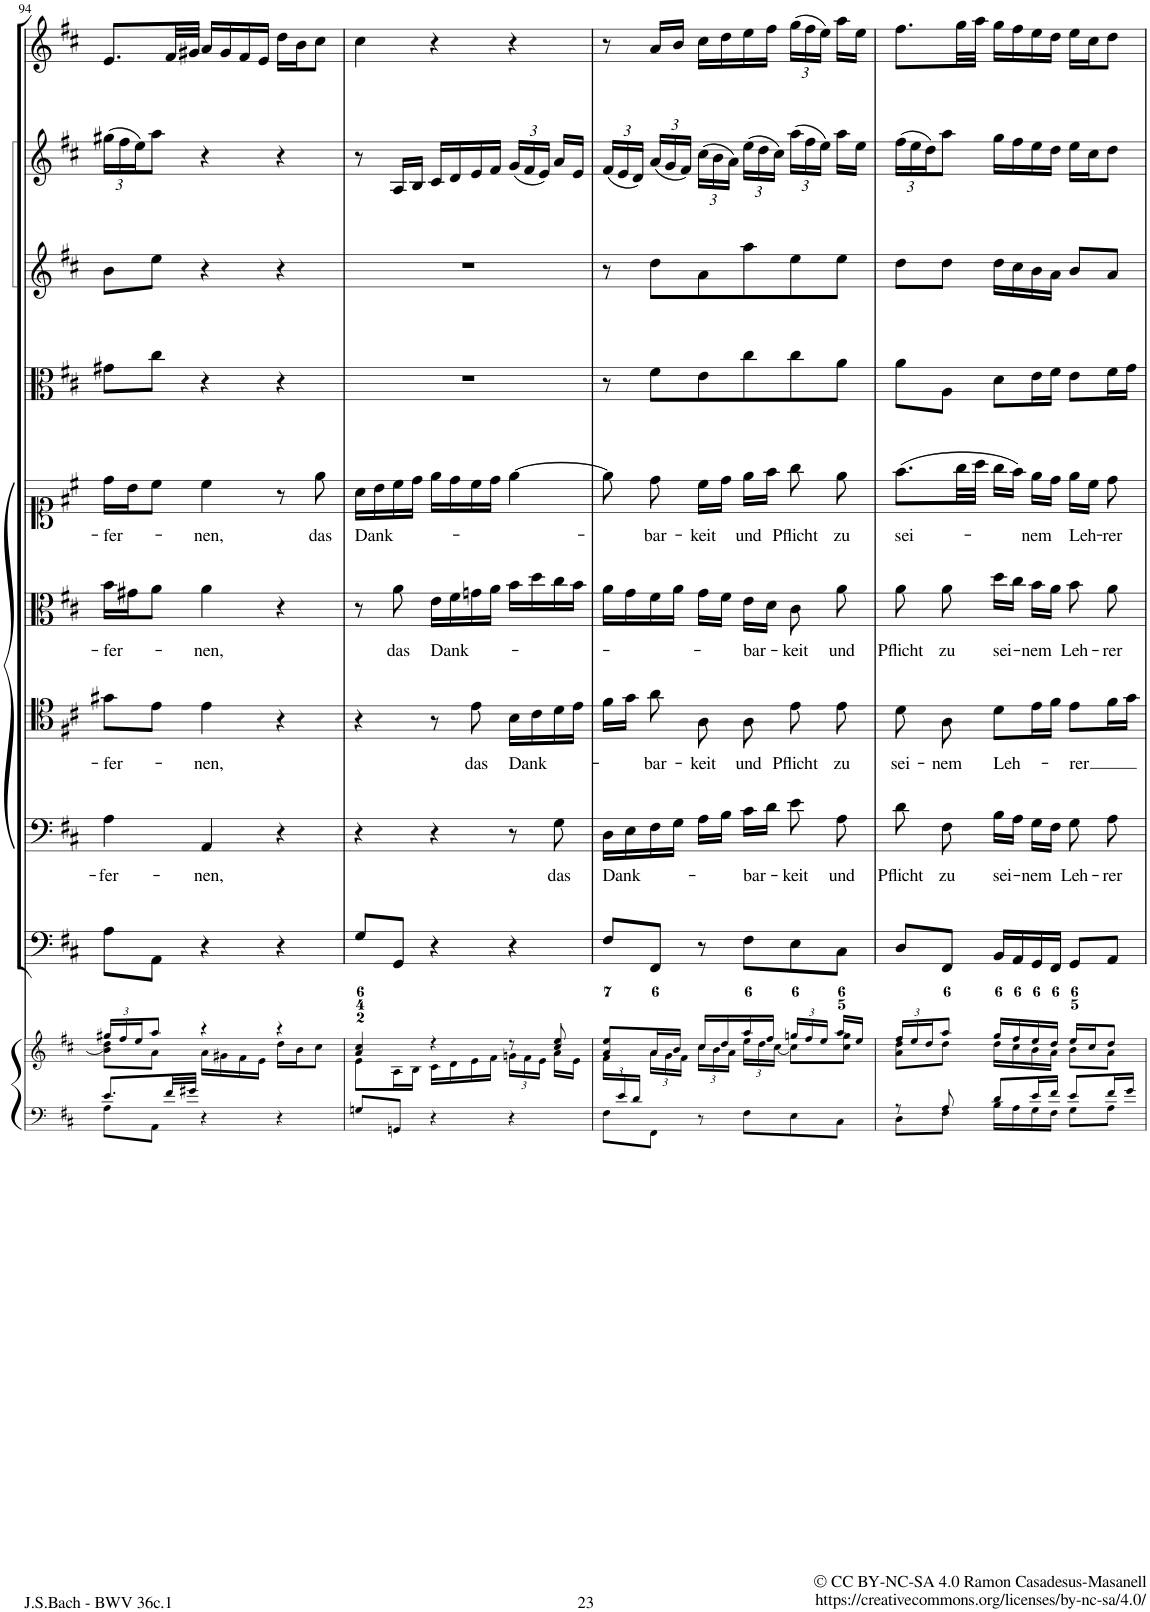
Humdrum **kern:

**kern	**kern	**kern	**kern	**text	**kern	**text	**kern	**text	**kern	**text	**kern	**kern	**kern	**kern
*part10	*part10	*part9	*part8	*part8	*part7	*part7	*part6	*part6	*part5	*part5	*part4	*part3	*part2	*part1
*staff11	*staff10	*staff9	*staff8	*staff8	*staff7	*staff7	*staff6	*staff6	*staff5	*staff5	*staff4	*staff3	*staff2	*staff1
*I"Piano reduction	*	*I"Continuo.	*I"Basso	*	*I"Tenore	*	*I"Alto	*	*I"Soprano	*	*I"Viola.	*I"Violino II	*I"Violino I	*I"Oboe d'amore I. II.
*I'Pno	*	*	*	*	*	*	*	*	*	*	*I'Vla	*	*I'Vln	*I'Ob
!!LO:PB:g=z
*clefF4	*clefG2	*clefF4	*clefF4	*	*clefC4	*	*clefC3	*	*clefC1	*	*clefC3	*clefG2	*clefG2	*clefG2
*k[f#c#]	*k[f#c#]	*k[f#c#]	*k[f#c#]	*	*k[f#c#]	*	*k[f#c#]	*	*k[f#c#]	*	*k[f#c#]	*k[f#c#]	*k[f#c#]	*k[f#c#]
*M3/4	*M3/4	*M3/4	*M3/4	*	*M3/4	*	*M3/4	*	*M3/4	*	*M3/4	*M3/4	*M3/4	*M3/4
=94	=94	=94	=94	=94	=94	=94	=94	=94	=94	=94	=94	=94	=94	=94
*^	*	*	*	*	*	*	*	*	*	*	*	*	*	*
*	*	*Xbrackettup	*	*	*	*	*	*	*	*	*	*	*	*	*
*	*	*^	*	*	*	*	*	*	*	*	*	*	*	*	*
!	!	!	!	!	!	!LO:LY:b	!	!LO:LY:b	!	!LO:LY:b	!	!LO:LY:b	!	!	!	!
*	*	*	*	*	*	*	*	*	*	*	*	*	*	*	*Xbrackettup	*
8.e/L	8A\L	24gg#X/LL	8b\] 8dd\L	8A\L	4A\	fer-	8g#X\L	fer-	16b\LL	fer-	16dd\LL	-fer-	8g#X\L	8b\L	(24gg#X\LL	8.e/L
.	.	24ff#/	.	.	.	.	.	.	.	.	.	.	.	.	24ff#\	.
.	.	.	.	.	.	.	.	.	16g#X\J	.	16b\J	.	.	.	.	.
.	.	24ee/J	.	.	.	.	.	.	.	.	.	.	.	.	24ee\J)	.
.	8AA\J	8aa/J	8a\J	8AA\J	.	.	8e\J	.	8a\J	.	8cc#\J	.	8cc#\J	8ee\J	8aa\J	.
32f#/LL	.	.	.	.	.	.	.	.	.	.	.	.	.	.	.	32f#/LL
32g#X/JJJ	.	.	.	.	.	.	.	.	.	.	.	.	.	.	.	32g#X/JJJ
!	!	!	!	!	!	!LO:LY:b	!	!LO:LY:b	!	!LO:LY:b	!	!LO:LY:b	!	!	!	!
4r	4ryy	4r	16a\LL	4r	4AA/	-nen,	4e\	-nen,	4a\	-nen,	4cc#\	nen,	4r	4r	4r	16a/LL
.	.	.	16g#X\	.	.	.	.	.	.	.	.	.	.	.	.	16g#/
.	.	.	16f#\	.	.	.	.	.	.	.	.	.	.	.	.	16f#/
.	.	.	16e\JJ	.	.	.	.	.	.	.	.	.	.	.	.	16e/JJ
4r	4ryy	4r	16dd\LL	4r	4r	.	4r	.	4r	.	8r	.	4r	4r	4r	16dd\LL
.	.	.	16b\J	.	.	.	.	.	.	.	.	.	.	.	.	16b\J
!	!	!	!	!	!	!	!	!	!	!	!	!LO:LY:b	!	!	!	!
.	.	.	8cc#\J	.	.	.	.	.	.	.	8ee\	das	.	.	.	8cc#\J
*v	*v	*	*	*	*	*	*	*	*	*	*	*	*	*	*	*
=95	=95	=95	=95	=95	=95	=95	=95	=95	=95	=95	=95	=95	=95	=95	=95
!	!	!	!	!	!	!	!	!	!	!	!LO:LY:b	!	!	!	!
8Gn/L	4a/ 4cc#/	8e\L	8G/L	4r	.	4r	.	8r	.	16a\LL	Dank-	2.r	2.r	8r	4cc#\
.	.	.	.	.	.	.	.	.	.	16b\	.	.	.	.	.
!	!	!	!	!	!	!	!	!	!LO:LY:b	!	!	!	!	!	!
8GGn/J	.	16A\L	8GG/J	.	.	.	.	8a\	das	16cc#\	.	.	.	16A/LL	.
.	.	16B\JJ	.	.	.	.	.	.	.	16dd\JJ	.	.	.	16B/JJ	.
!	!	!	!	!	!	!	!	!	!LO:LY:b	!	!	!	!	!	!
4r	4r	16c#\LL	4r	4r	.	8r	.	16e\LL	Dank-	16ee\LL	.	.	.	16c#/LL	4r
.	.	16d\	.	.	.	.	.	16f#\	.	16dd\	.	.	.	16d/	.
!	!	!	!	!	!	!	!LO:LY:b	!	!	!	!	!	!	!	!
.	.	16e\	.	.	.	8e\	das	16gn\	.	16cc#\	.	.	.	16e/	.
.	.	16f#\JJ	.	.	.	.	.	16a\JJ	.	16dd\JJ	.	.	.	16f#/JJ	.
!	!	!	!	!	!	!	!LO:LY:b	!	!	!	!	!	!	!	!
4r	8r	24gn\LL	4r	8r	.	16B\LL	Dank-	16b\LL	.	[4ee\	.	.	.	(24g/LL	4r
.	.	24f#\	.	.	.	.	.	.	.	.	.	.	.	24f#/	.
.	.	.	.	.	.	16c#\	.	16dd\	.	.	.	.	.	.	.
.	.	24e\JJ	.	.	.	.	.	.	.	.	.	.	.	24e/JJ)	.
!	!	!	!	!	!LO:LY:b	!	!	!	!	!	!	!	!	!	!
.	8cc#/ 8ee/	16a\LL	.	8G\	das	16d\	.	16cc#\	.	.	.	.	.	16a/LL	.
.	.	16e\JJ	.	.	.	16e\JJ	.	16b\JJ	.	.	.	.	.	16e/JJ	.
=96	=96	=96	=96	=96	=96	=96	=96	=96	=96	=96	=96	=96	=96	=96	=96
*^	*	*	*	*	*	*	*	*	*	*	*	*	*	*	*
!	!	!	!	!	!	!LO:LY:b	!	!	!	!	!	!	!	!	!	!
24ryy	8F#\L	8a/ 8ee/L	24f#\LL	8F#/L	16D\LL	Dank-	16f#\LL	.	16a\LL	.	8ee\]	.	8r	8r	(24f#/LL	8r
24e/	.	.	12ryy	.	.	.	.	.	.	.	.	.	.	.	24e/	.
.	.	.	.	.	16E\	.	16g\JJ	.	16g\	.	.	.	.	.	.	.
24d/JJ	.	.	.	.	.	.	.	.	.	.	.	.	.	.	24d/JJ)	.
!	!	!	!	!	!	!	!	!LO:LY:b	!	!	!	!LO:LY:b	!	!	!	!
2ryy	8FF#\J	16a/L	24a\LL	8FF#/J	16F#\	.	8a\	-bar-	16f#\	.	8dd\	-bar-	8f#\L	8dd\L	(24a/LL	16a/LL
.	.	.	24g\	.	.	.	.	.	.	.	.	.	.	.	24g/	.
.	.	16b/JJ	.	.	16G\JJ	.	.	.	16a\JJ	.	.	.	.	.	.	16b/JJ
.	.	.	24f#\JJ	.	.	.	.	.	.	.	.	.	.	.	24f#/JJ)	.
!	!	!	!	!	!	!	!	!LO:LY:b	!	!	!	!LO:LY:b	!	!	!	!
.	8r	16cc#/LL	24cc#\LL	8r	16A\LL	.	8A\	-keit	16g\LL	.	16cc#\LL	-keit	8e\	8a\	(24cc#\LL	16cc#\LL
.	.	.	24b\	.	.	.	.	.	.	.	.	.	.	.	24b\	.
.	.	16dd/	.	.	16B\JJ	.	.	.	16f#\JJ	.	16dd\JJ	.	.	.	.	16dd\
.	.	.	24a\JJ	.	.	.	.	.	.	.	.	.	.	.	24a\JJ)	.
!	!	!	!	!	!	!LO:LY:b	!	!LO:LY:b	!	!LO:LY:b	!	!LO:LY:b	!	!	!	!
.	8F#\L	16aa/	24ee\LL	8F#\L	16c#\LL	-bar-	8A\	und	16e\LL	-bar-	16ee\LL	und	8cc#\	8aa\	(24ee\LL	16ee\
.	.	.	24dd\	.	.	.	.	.	.	.	.	.	.	.	24dd\	.
.	.	16ff#/JJ	.	.	16d\JJ	.	.	.	16d\JJ	.	16ff#\JJ	.	.	.	.	16ff#\JJ
.	.	.	[24cc#\JJ	.	.	.	.	.	.	.	.	.	.	.	24cc#\JJ)	.
!	!	!	!	!	!	!LO:LY:b	!	!LO:LY:b	!	!LO:LY:b	!	!LO:LY:b	!	!	!	!
*	*	*	*	*	*	*	*	*	*	*	*	*	*	*	*	*Xbrackettup
.	8E\	24ggn/LL	8cc#\L]	8E\	8e\	-keit	8e\	Pflicht	8c#\	-keit	8gg\	Pflicht	8cc#\	8ee\	(24aa\LL	(24gg\LL
.	.	24ff#/	.	.	.	.	.	.	.	.	.	.	.	.	24ff#\	24ff#\
.	.	24ee/JJ	.	.	.	.	.	.	.	.	.	.	.	.	24ee\JJ)	24ee\JJ)
!	!	!	!	!	!	!LO:LY:b	!	!LO:LY:b	!	!LO:LY:b	!	!LO:LY:b	!	!	!	!
8ryy	8C#\J	16aa/LL	8cc#\ 8gg\J	8C#\J	8A\	und	8e\	zu	8a\	und	8ee\	zu	8a\J	8ee\J	16aa\LL	16aa\LL
.	.	16ee/JJ	.	.	.	.	.	.	.	.	.	.	.	.	16ee\JJ	16ee\JJ
=97	=97	=97	=97	=97	=97	=97	=97	=97	=97	=97	=97	=97	=97	=97	=97	=97
!	!	!	!	!	!	!LO:LY:b	!	!LO:LY:b	!	!LO:LY:b	!	!LO:LY:b	!	!	!	!
8r	8D\L	24ff#/LL	8a\ 8dd\L	8D/L	8d\	Pflicht	8d\	sei-	8a\	Pflicht	(8.ff#\L	sei-	8a\L	8dd\L	(24ff#\LL	8.ff#\L
.	.	24ee/	.	.	.	.	.	.	.	.	.	.	.	.	24ee\	.
.	.	24dd/J	.	.	.	.	.	.	.	.	.	.	.	.	24dd\J)	.
!	!	!	!	!	!	!LO:LY:b	!	!LO:LY:b	!	!LO:LY:b	!	!	!	!	!	!
8A/	8F#\J	8aa/J	8dd\J	8FF#/J	8F#\	zu	8A\	-nem	8a\	zu	.	.	8A\J	8dd\J	8aa\J	.
.	.	.	.	.	.	.	.	.	.	.	32gg\LL	.	.	.	.	32gg\LL
.	.	.	.	.	.	.	.	.	.	.	32aa\JJJ	.	.	.	.	32aa\JJJ
!	!	!	!	!	!	!LO:LY:b	!	!LO:LY:b	!	!LO:LY:b	!	!	!	!	!	!
8d/L	16B\LL	16gg/LL	16dd\LL	16BB/LL	16B\LL	sei-	8d\L	Leh-	16dd\LL	sei-	16gg\LL	.	8d\L	16dd\LL	16gg\LL	16gg\LL
.	16A\	16ff#/	16cc#\	16AA/	16A\JJ	.	.	.	16cc#\JJ	.	16ff#\JJ)	.	.	16cc#\	16ff#\	16ff#\
!	!	!	!	!	!	!LO:LY:b	!	!	!	!LO:LY:b	!	!LO:LY:b	!	!	!	!
16e/L	16G\	16ee/	16b\	16GG/	16G\LL	-nem	16e\L	.	16b\LL	-nem	16ee\LL	-nem	16e\L	16b\	16ee\	16ee\
16f#/JJ	16F#\JJ	16dd/JJ	16a\JJ	16FF#/JJ	16F#\JJ	.	16f#\JJ	.	16a\JJ	.	16dd\JJ	.	16f#\JJ	16a\JJ	16dd\JJ	16dd\JJ
!	!	!	!	!	!	!LO:LY:b	!	!LO:LY:b	!	!LO:LY:b	!	!LO:LY:b	!	!	!	!
8e/L	8G\L	16ee/LL	8b\L	8GG/L	8G\	Leh-	8e\L	-rer	8b\	Leh-	16ee\LL	Leh-	8e\L	8b/L	16ee\LL	16ee\LL
.	.	16cc#/J	.	.	.	.	.	.	.	.	16cc#\JJ	.	.	.	16cc#\J	16cc#\J
!	!	!	!	!	!	!LO:LY:b	!	!	!	!LO:LY:b	!	!LO:LY:b	!	!	!	!
16f#/L	8A\J	8dd/J	8a\J	8AA/J	8A\	-rer	16f#\L	.	8a\	-rer	8dd\	-rer	16f#\L	8a/J	8dd\J	8dd\J
16g/JJ	.	.	.	.	.	.	16g\JJ	.	.	.	.	.	16g\JJ	.	.	.
*v	*v	*	*	*	*	*	*	*	*	*	*	*	*	*	*	*
*	*v	*v	*	*	*	*	*	*	*	*	*	*	*	*	*
=	=	=	=	=	=	=	=	=	=	=	=	=	=	=
*-	*-	*-	*-	*-	*-	*-	*-	*-	*-	*-	*-	*-	*-	*-
